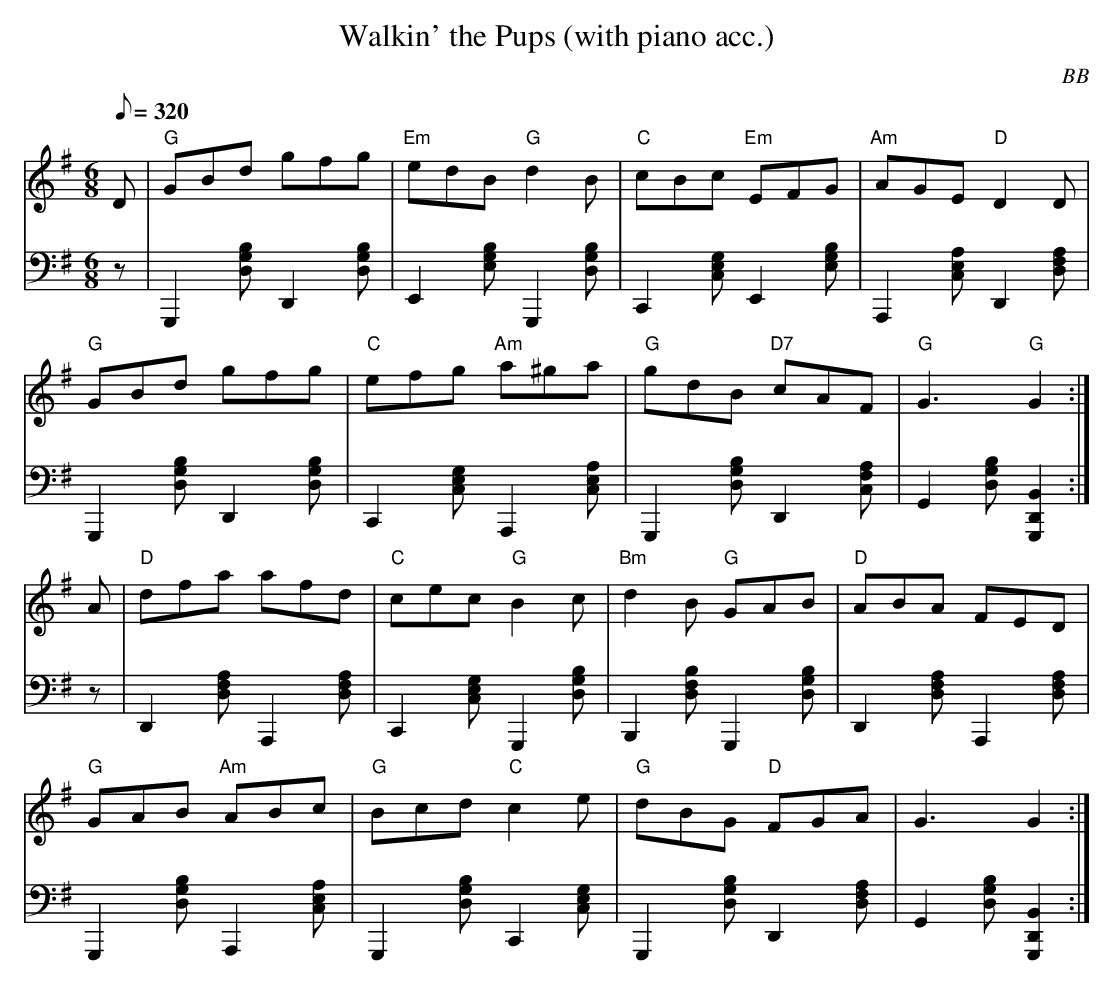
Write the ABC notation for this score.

X:1
T: Walkin' the Pups (with piano acc.)
C: BB
M: 6/8
Q: 1/8=320
L: 1/8
V: 1 program 1 21 %acc
V: 2 volume=70 clef=bass m=D program 1 01
K: G
[V:1] D | "G"GBd gfg | "Em"edB "G"d2 B | "C"cBc "Em"EFG | "Am"AGE "D"D2 D |
[V:2] z|G,,2[GDB]D,2[GDB]|E,2[EBG]G,,2[GDB]|C,2[CGE]E,2[EBG]|A,,2[AEC]D,2[AFD]|
[V:1] "G"GBd gfg | "C"efg "Am"a^ga | "G"gdB "D7"cAF | "G"G3 "G"G2 :|
[V:2] G,,2[GDB]D,2[GDB]|C,2[CGE]A,,2[AEC]|G,,2[GDB]D,2[AFC]|G,2[GDB][G,,2D,2B,2]:|
[V:1] A | "D"dfa afd | "C"cec "G"B2 c | "Bm"d2 B "G"GAB | "D"ABA FED |
[V:2] z|D,2[AFD]A,,2[AFD]|C,2[CGE]G,,2[GDB]|B,,2[BFD]G,,2[GDB]|D,2[AFD]A,,2[AFD]|
[V:1] "G"GAB "Am"ABc | "G"Bcd "C"c2 e | "G"dBG "D"FGA |G3 G2 :|
[V:2] G,,2[GBD]A,,2[ACE]| G,,2[GBD]C,2[EGC]|G,,2[GDB]D,2[AFD]|G,2[GDB][G,,2D,2B,2]:|
